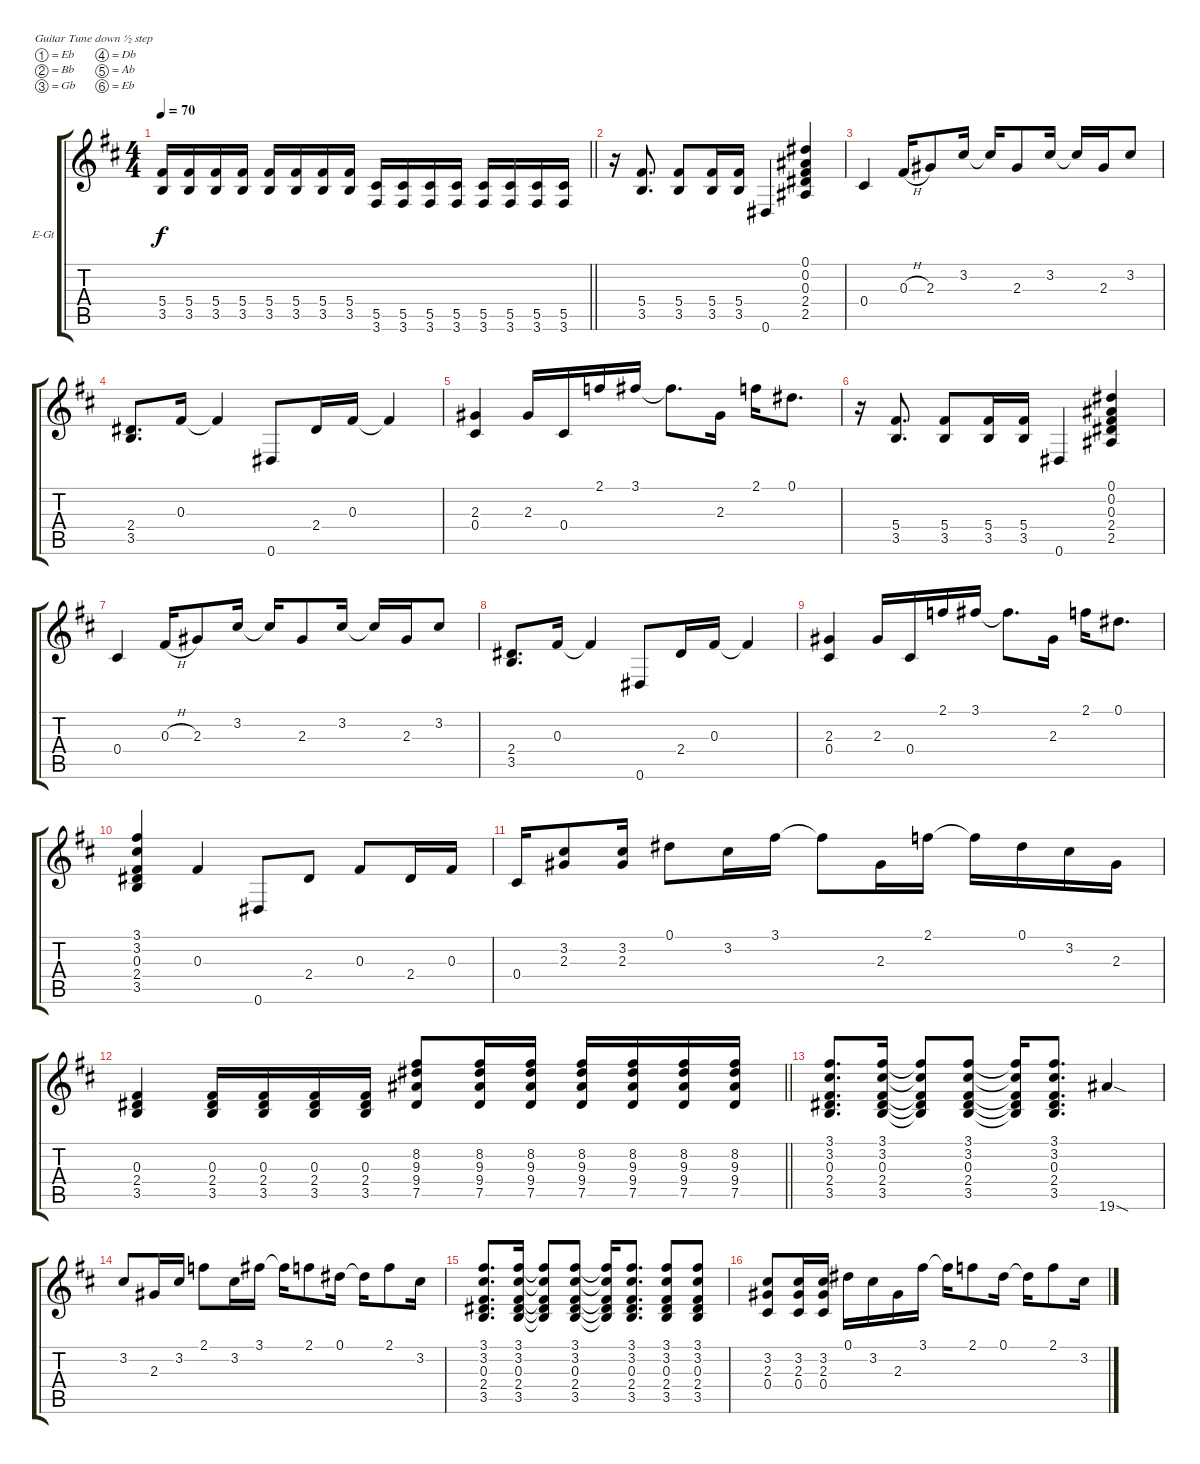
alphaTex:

\bracketExtendMode groupsimilarinstruments
\firstSystemTrackNameOrientation horizontal
\otherSystemsTrackNameOrientation horizontal
\track ("Untitled" "E-Gt") {instrument overdrivenguitar}
\staff {score tabs}
\tuning (Eb4 Bb3 Gb3 Db3 Ab2 Eb2)
\ts (4 4)
\tempo 70
\clef g2
\barLineRight lightlight
\ks d
(5.4 3.5).16{dy f} (5.4 3.5).16 (5.4 3.5).16 (5.4 3.5).16 (5.4 3.5).16 (5.4 3.5).16 (5.4 3.5).16 (5.4 3.5).16 (5.5 3.6).16 (5.5 3.6).16 (5.5 3.6).16 (5.5 3.6).16 (5.5 3.6).16 (5.5 3.6).16 (5.5 3.6).16 (5.5 3.6).16 |
r.16 (5.4 3.5).8{d} (5.4 3.5).8 (5.4 3.5).16 (5.4 3.5).16 0.6.4 (0.1 0.2 0.3 2.4 2.5).4 |
0.4.4 0.3{h}.16 2.3.8 3.2.16 3.2{t}.16 2.3.8 3.2.16 3.2{t}.16 2.3.16 3.2.8 |
(2.4 3.5).8{d} 0.3.16 0.3{t}.4 0.6.8 2.4.16 0.3.16 0.3{t}.4 |
(2.3 0.4).4 2.3.16 0.4.16 2.1.16 3.1.16 3.1{t}.8{d} 2.3.16 2.1.16 0.1.8{d} |
r.16 (5.4 3.5).8{d} (5.4 3.5).8 (5.4 3.5).16 (5.4 3.5).16 0.6.4 (0.1 0.2 0.3 2.4 2.5).4 |
0.4.4 0.3{h}.16 2.3.8 3.2.16 3.2{t}.16 2.3.8 3.2.16 3.2{t}.16 2.3.16 3.2.8 |
(2.4 3.5).8{d} 0.3.16 0.3{t}.4 0.6.8 2.4.16 0.3.16 0.3{t}.4 |
(2.3 0.4).4 2.3.16 0.4.16 2.1.16 3.1.16 3.1{t}.8{d} 2.3.16 2.1.16 0.1.8{d} |
(3.1 3.2 0.3 2.4 3.5).4 0.3.4 0.6.8 2.4.8 0.3.8 2.4.16 0.3.16 |
0.4.16 (3.2 2.3).8 (3.2 2.3).16 0.1.8 3.2.16 3.1.16 3.1{t}.8 2.3.16 2.1.16 2.1{t}.16 0.1.16 3.2.16 2.3.16 |
\barLineRight lightlight
(0.3 2.4 3.5).4 (0.3 2.4 3.5).16 (0.3 2.4 3.5).16 (0.3 2.4 3.5).16 (0.3 2.4 3.5).16 (8.2 9.3 9.4 7.5).8 (8.2 9.3 9.4 7.5).16 (8.2 9.3 9.4 7.5).16 (8.2 9.3 9.4 7.5).16 (8.2 9.3 9.4 7.5).16 (8.2 9.3 9.4 7.5).16 (8.2 9.3 9.4 7.5).16 |
\section ("" " ")
(3.1 3.2 0.3 2.4 3.5).8{d} (3.1 3.2 0.3 2.4 3.5).16 (3.1{t} 3.2{t} 0.3{t} 2.4{t} 3.5{t}).8 (3.1 3.2 0.3 2.4 3.5).8 (3.1{t} 3.2{t} 0.3{t} 2.4{t} 3.5{t}).16 (3.1 3.2 0.3 2.4 3.5).8{d} 19.6{sod}.4 |
3.2.8 2.3.16 3.2.16 2.1.8 3.2.16 3.1.16 3.1{t}.16 2.1.8 0.1.16 0.1{t}.16 2.1.8 3.2.16 |
(3.1 3.2 0.3 2.4 3.5).8{d} (3.1 3.2 0.3 2.4 3.5).16 (3.1{t} 3.2{t} 0.3{t} 2.4{t} 3.5{t}).8 (3.1 3.2 0.3 2.4 3.5).8 (3.1{t} 3.2{t} 0.3{t} 2.4{t} 3.5{t}).16 (3.1 3.2 0.3 2.4 3.5).8{d} (3.1 3.2 0.3 2.4 3.5).8 (3.1 3.2 0.3 2.4 3.5).8 |
(3.2 2.3 0.4).8 (3.2 2.3 0.4).16 (3.2 2.3 0.4).16 0.1.16 3.2.16 2.3.16 3.1.16 3.1{t}.16 2.1.8 0.1.16 0.1{t}.16 2.1.8 3.2.16
